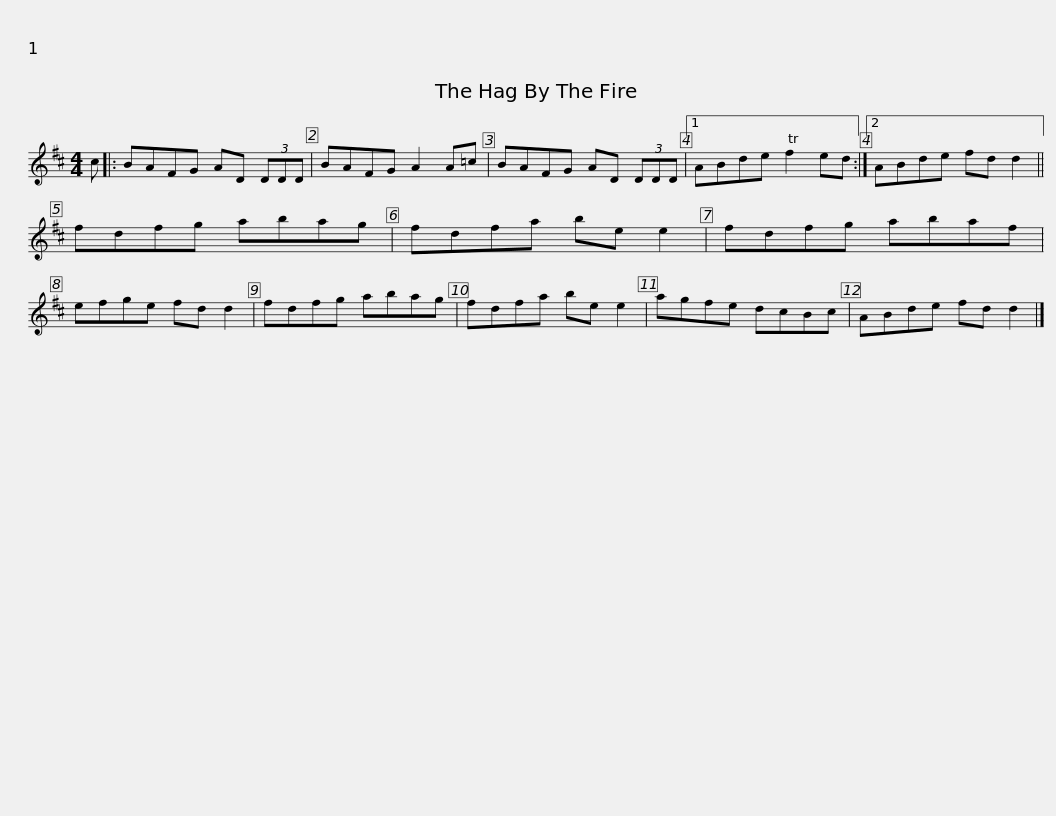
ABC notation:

X:1
L:1/8
M:4/4
I:linebreak $
K:D
V:1 treble
V:1
 c |: BAFG AD (3DDD | BAFG A2 A=c | BAFG AD (3DDD |1 ABde Tf2 ed :|2 %5
 ABde fd d2 ||$ fdfg abag | fdfa be e2 | fdfg abaf | efge fd d2 | %10
 fdfg abag |$ fdfa be e2 | agfe dcBc | ABde fd d2 |] %14
